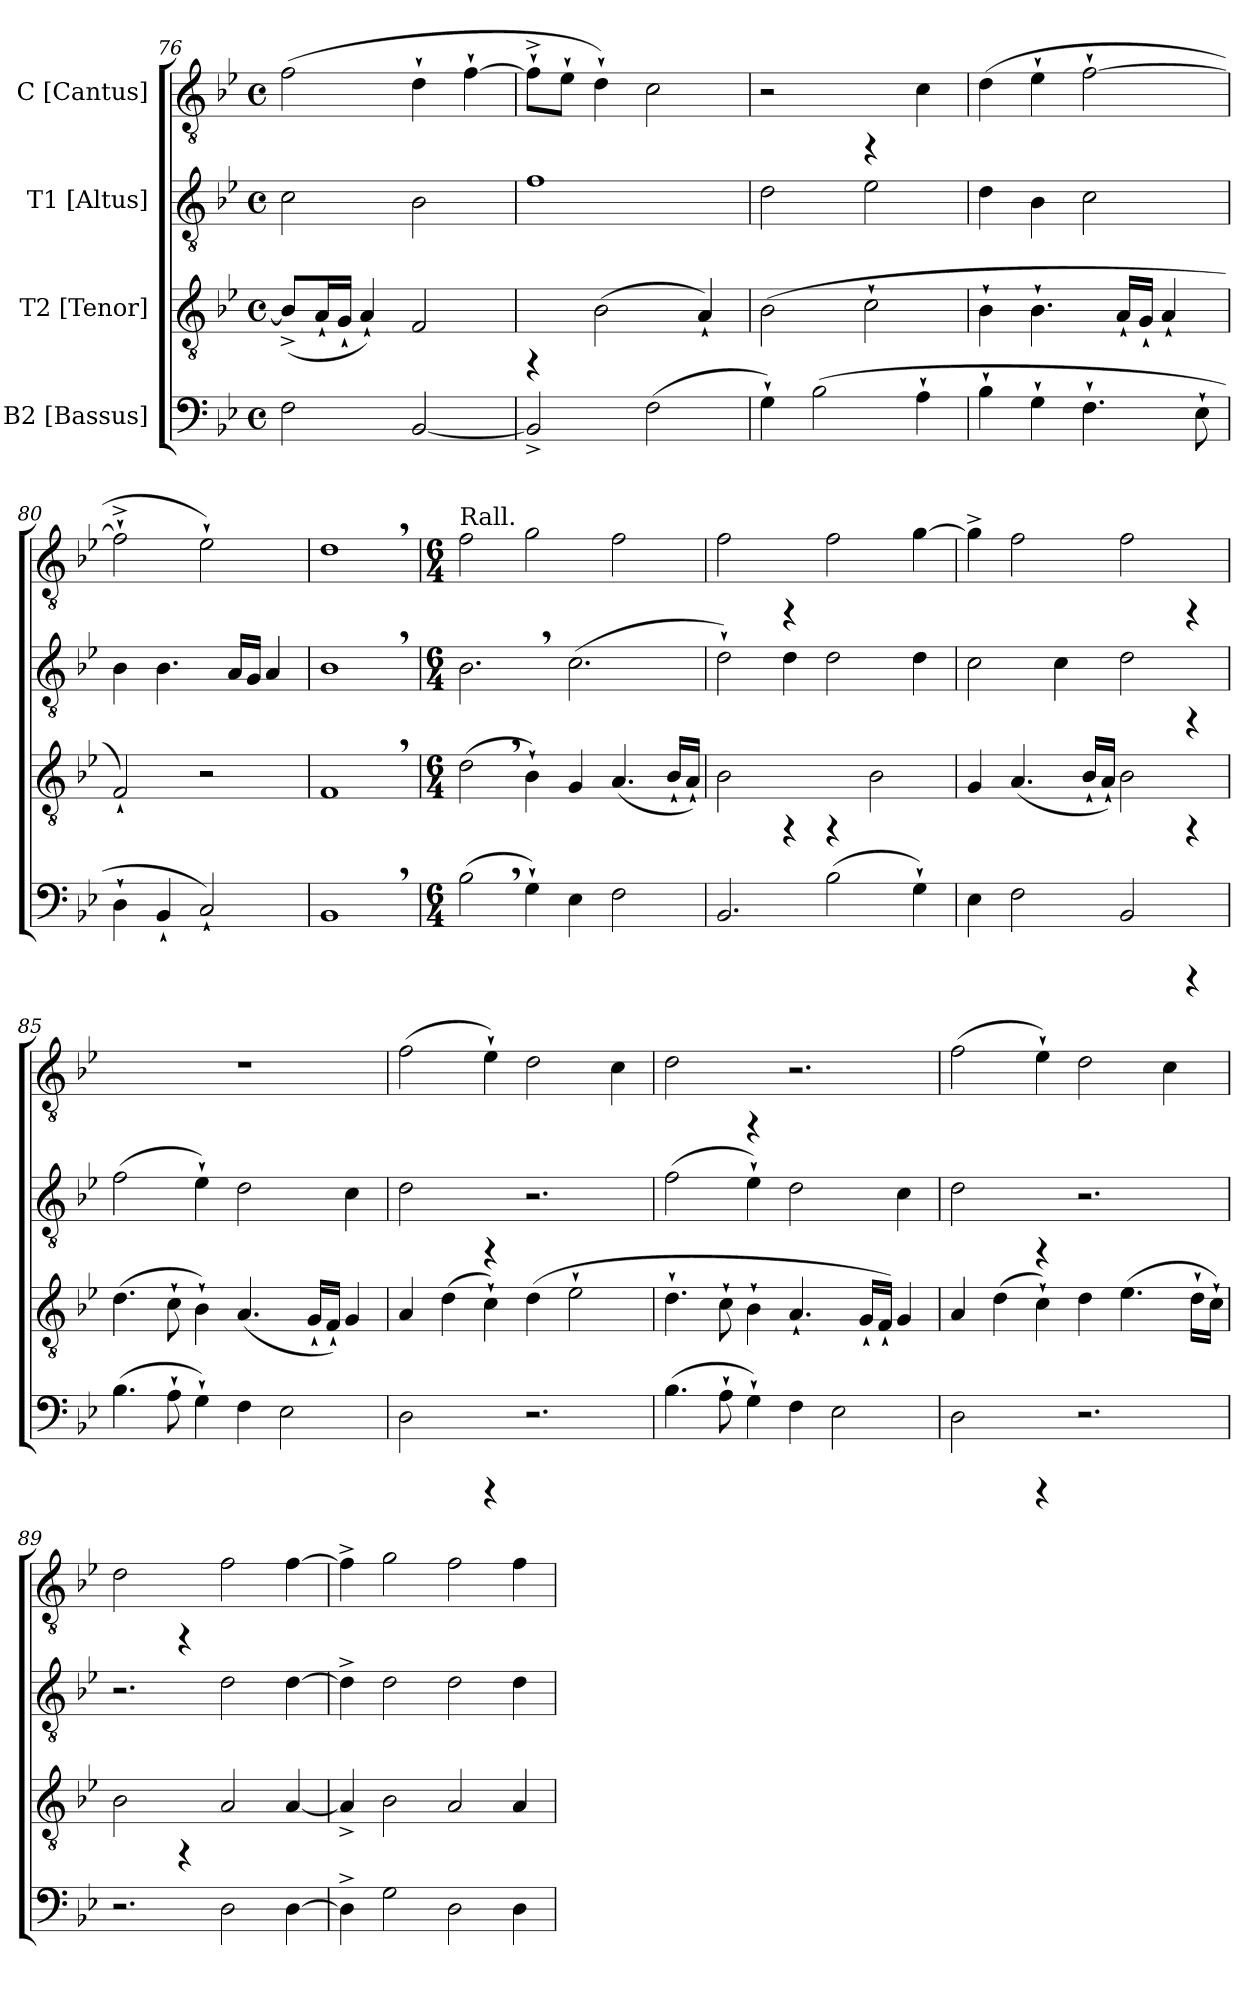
**kern	**kern	**kern	**kern
*part4	*part3	*part2	*part1
*staff4	*staff3	*staff2	*staff1
*I"B2 [Bassus]	*I"T2 [Tenor]	*I"T1 [Altus]	*I"C [Cantus]
*clefF4	*clefGv2	*clefGv2	*clefGv2
*k[b-e-]	*k[b-e-]	*k[b-e-]	*k[b-e-]
*B-:	*B-:	*B-:	*B-:
*M4/4	*M4/4	*M4/4	*M4/4
*met(c)	*met(c)	*met(c)	*met(c)
=76	=76	=76	=76
2F\	(>8B-^</L]	2c\	(>2f\
.	16A`</	.	.
.	16G`</J	.	.
.	4A`</)	.	.
[<2BB-/	2F/	2B-\	4d`>\
.	.	.	[>4f`>\
!!LO:LB:g=z
=77	=77	=77	=77
2BB-^</]	4rFF	1f	8f^>`>\L]
.	.	.	8e-`>\J
.	(>2B-\	.	4d`>\)
(>2F\	.	.	2c\
.	4A`</)	.	.
=78	=78	=78	=78
4G`>\)	(>2B-\	2d\	2r
(>2B-\	.	.	.
.	2c`>\	2e-\	4rFF
4A`>\	.	.	4c\
=79	=79	=79	=79
4B-`>\	4B-`>\	4d\	(>4d\
4G`>\	4.B-`>\	4B-\	4e-`>\
4.F`>\	.	2c\	[>2f`>\
.	16A`</L	.	.
.	16G`</J	.	.
.	4A`</	.	.
8E-`>\	.	.	.
=80	=80	=80	=80
4D`>\	2F`</)	4B-\	2f^>`>\]
4BB-`</	.	4.B-\	.
2C`</)	2r	.	2e-`>\)
.	.	16A/L	.
.	.	16G/J	.
.	.	4A/	.
=81	=81	=81	=81
1BB-,<	1F,<	1B-,>	1d,>
=82	=82	=82	=82
*M6/4	*M6/4	*M6/4	*M6/4
*	*	*	*MM66
!	!	!	!LO:TX:a:t=Rall.
(>2B-,>\	(>2d,>\	2.B-,>\	2f\
4G`>\)	4B-`>\)	.	2g\
4E-\	4G/	(>2.c\	.
2F\	(>4.A/	.	2f\
.	16B-`</L	.	.
.	16A`</J)	.	.
!!LO:PB:g=z
=83	=83	=83	=83
2.BB-/	2B-\	2d`>\)	2f\
.	4rFF	4d\	4rFF
(>2B-\	4rFF	2d\	2f\
.	2B-\	.	.
4G`>\)	.	4d\	[>4g\
=84	=84	=84	=84
4E-\	4G/	2c\	4g^>\]
2F\	(>4.A/	.	2f\
.	.	4c\	.
.	16B-`</L	.	.
.	16A`</J)	.	.
2BB-/	2B-\	2d\	2f\
4rCCC	4rFF	4rFF	4rFF
=85	=85	=85	=85
(>4.B-\	(>4.d\	(>2f\	1.r
8A`>\	8c`>\	.	.
4G`>\)	4B-`>\)	4e-`>\)	.
4F\	(>4.A/	2d\	.
2E-\	.	.	.
.	16G`</L	.	.
.	16F`</J)	.	.
.	4G/	4c\	.
=86	=86	=86	=86
2D\	4A/	2d\	(>2f\
.	(>4d\	.	.
4rCCC	4c`>\)	4rFF	4e-`>\)
2.r	(>4d\	2.r	2d\
.	2e-`>\	.	.
.	.	.	4c\
!!LO:LB:g=z
=87	=87	=87	=87
(>4.B-\	4.d`>\	(>2f\	2d\
8A`>\	8c`>\	.	.
4G`>\)	4B-`>\	4e-`>\)	4rFF
4F\	4.A`</	2d\	2.r
2E-\	.	.	.
.	16G`</L	.	.
.	16F`</J)	.	.
.	4G/	4c\	.
=88	=88	=88	=88
2D\	4A/	2d\	(>2f\
.	(>4d\	.	.
4rCCC	4c`>\)	4rFF	4e-`>\)
2.r	4d\	2.r	2d\
.	(>4.e-\	.	.
.	.	.	4c\
.	16d`>\L	.	.
.	16c`>\J)	.	.
=89	=89	=89	=89
2.r	2B-\	2.r	2d\
.	4rFF	.	4rFF
2D\	2A/	2d\	2f\
[>4D\	[<4A/	[>4d\	[>4f\
=90	=90	=90	=90
4D^>\]	4A^</]	4d^>\]	4f^>\]
2G\	2B-\	2d\	2g\
2D\	2A/	2d\	2f\
4D\	4A/	4d\	4f\
=	=	=	=
*-	*-	*-	*-
